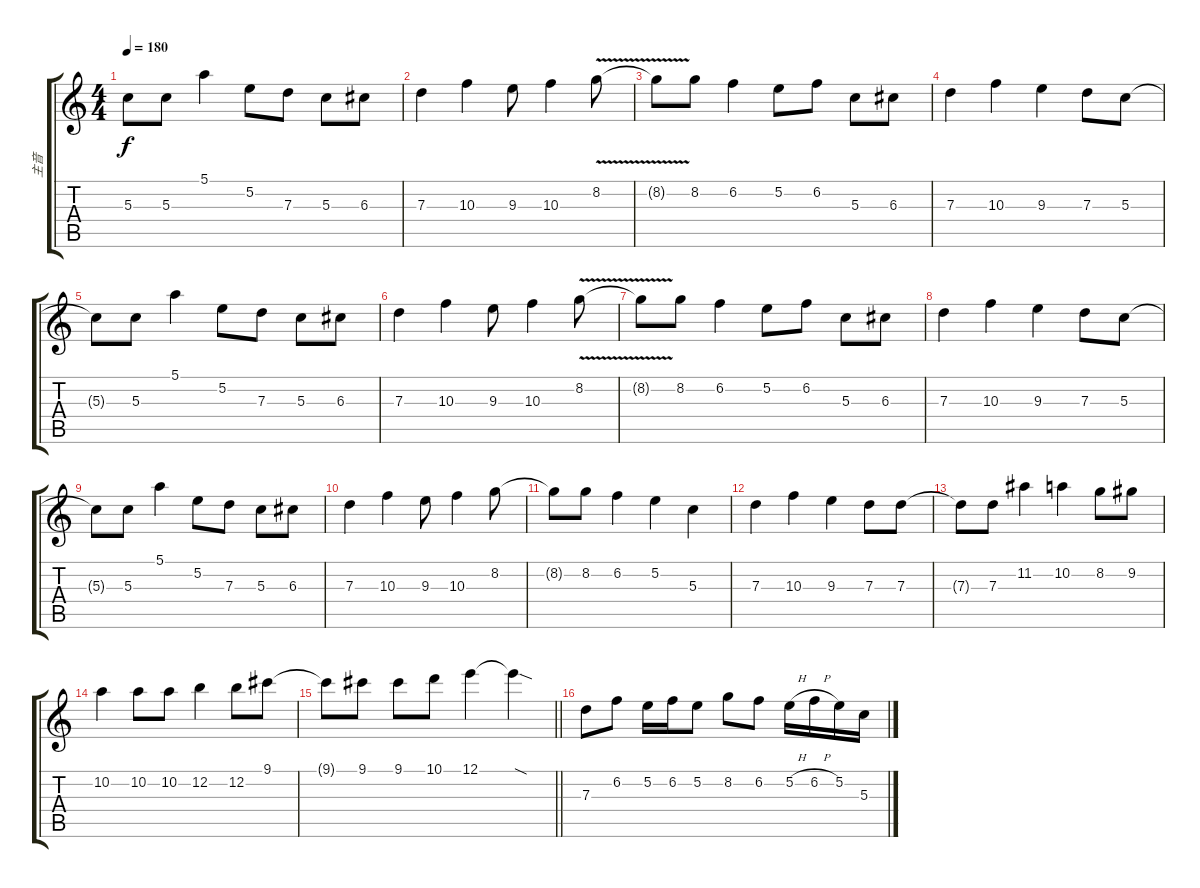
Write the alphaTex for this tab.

\track ("主音" "主音") {instrument overdrivenguitar}
\staff {score tabs}
\tuning (E4 B3 G3 D3 A2 E2) {hide}
\ts (4 4)
\tempo 180
\clef g2
\ks c
5.3{t}.8{dy f} 5.3.8 5.1.4 5.2.8 7.3.8 5.3.8 6.3.8 |
7.3.4 10.3.4 9.3.8 10.3.4 8.2{v}.8 |
8.2{t}.8 8.2.8 6.2.4 5.2.8 6.2.8 5.3.8 6.3.8 |
7.3.4 10.3.4 9.3.4 7.3.8 5.3.8 |
5.3{t}.8 5.3.8 5.1.4 5.2.8 7.3.8 5.3.8 6.3.8 |
7.3.4 10.3.4 9.3.8 10.3.4 8.2{v}.8 |
8.2{t}.8 8.2.8 6.2.4 5.2.8 6.2.8 5.3.8 6.3.8 |
7.3.4 10.3.4 9.3.4 7.3.8 5.3.8 |
5.3{t}.8 5.3.8 5.1.4 5.2.8 7.3.8 5.3.8 6.3.8 |
7.3.4 10.3.4 9.3.8 10.3.4 8.2.8 |
8.2{t}.8 8.2.8 6.2.4 5.2.4 5.3.4 |
7.3.4 10.3.4 9.3.4 7.3.8 7.3.8 |
7.3{t}.8 7.3.8 11.2.4 10.2.4 8.2.8 9.2.8 |
10.2.4 10.2.8 10.2.8 12.2.4 12.2.8 9.1.8 |
\barLineRight lightlight
9.1{t}.8 9.1.8 9.1.8 10.1.8 12.1.4 12.1{sod t}.4 |
7.3.8 6.2.8 5.2.16 6.2.16 5.2.8 8.2.8 6.2.8 5.2{h}.16 6.2{h}.16 5.2.16 5.3.16
